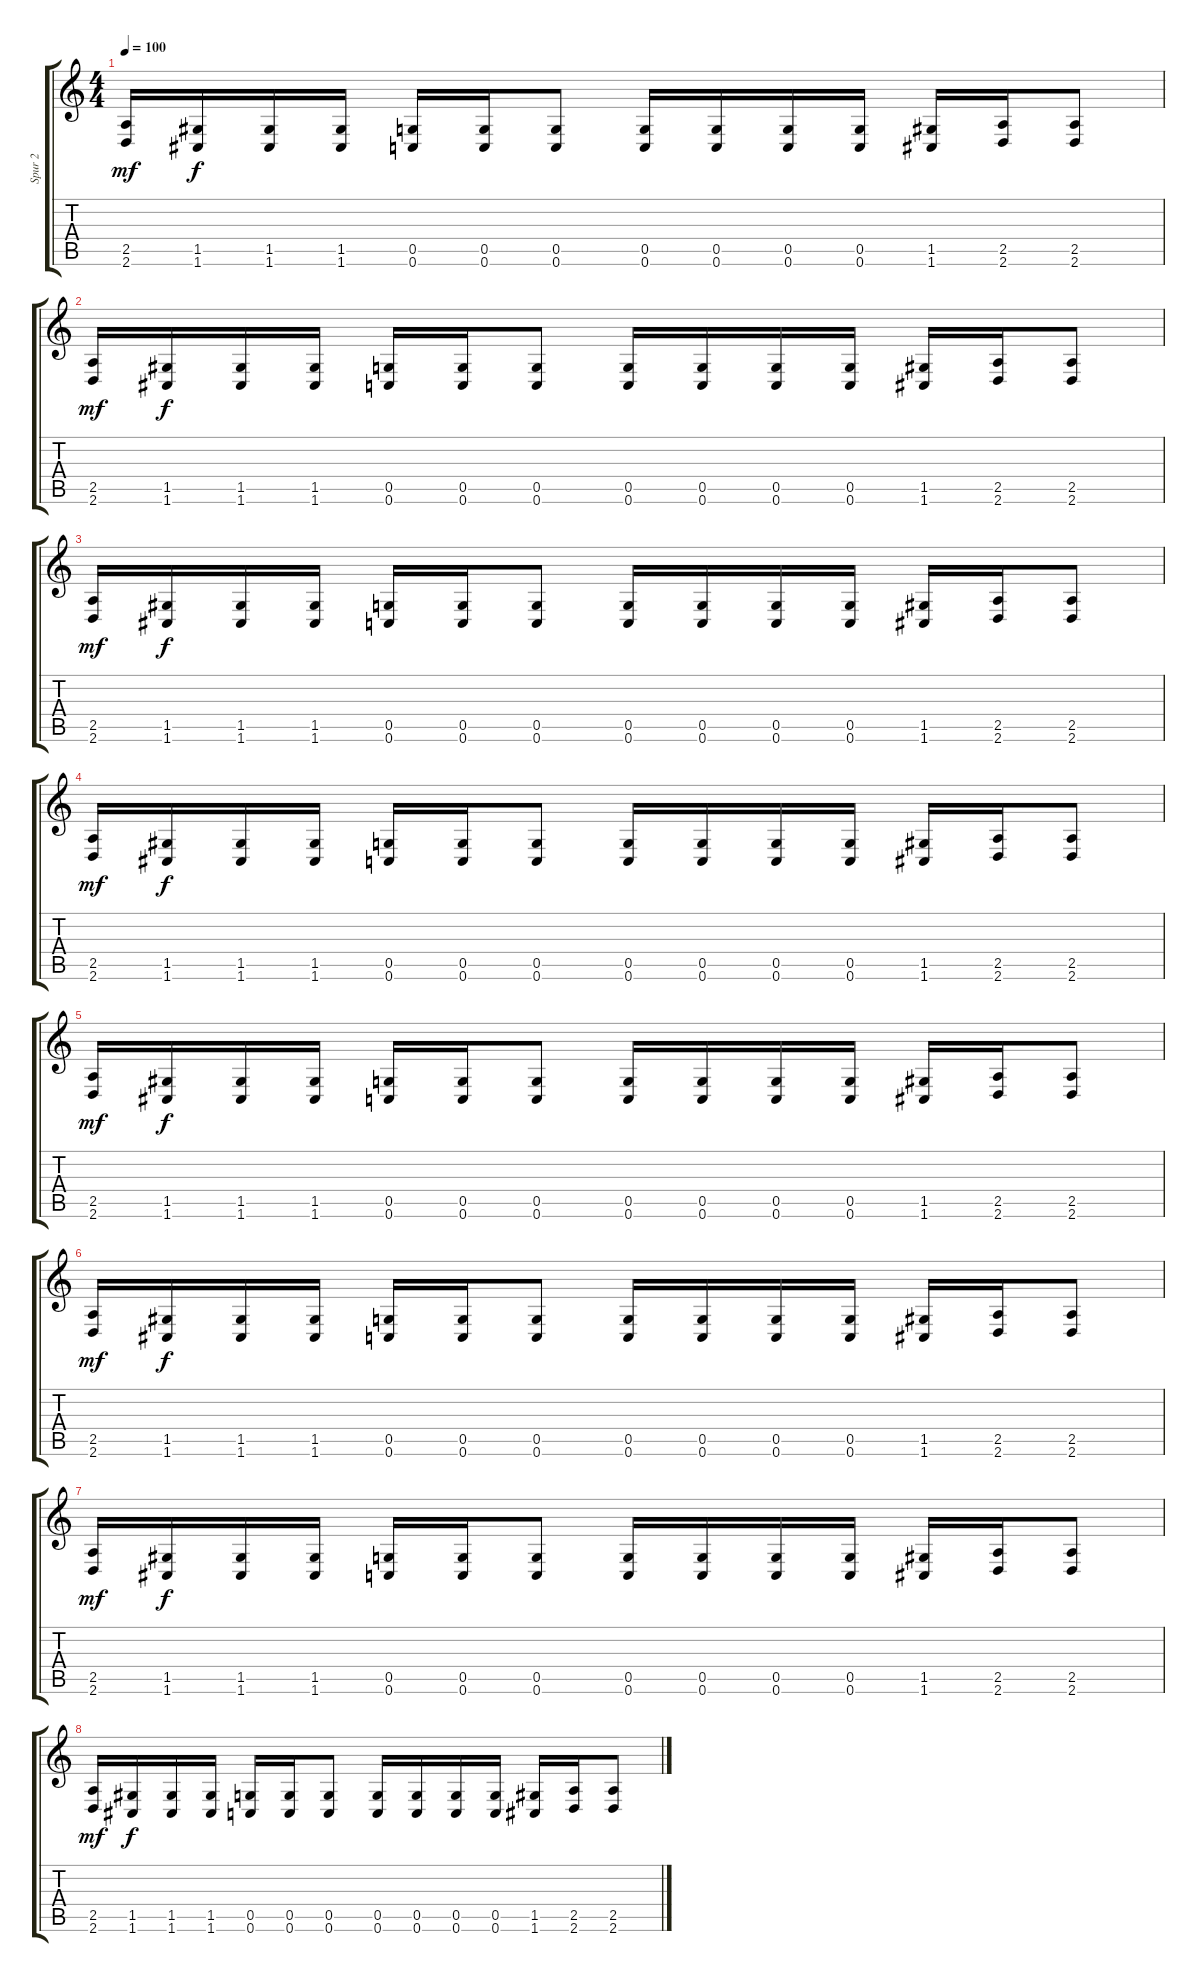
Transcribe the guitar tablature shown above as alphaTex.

\track ("Spur 2" "Spur 2") {instrument distortionguitar}
\staff {score tabs}
\tuning (D4 A3 F3 C3 G2 C2) {hide}
\ts (4 4)
\tempo 100
\clef g2
\ks c
(2.5 2.6).16{dy mf} (1.5 1.6).16{dy f} (1.5 1.6).16 (1.5 1.6).16 (0.5 0.6).16 (0.5 0.6).16 (0.5 0.6).8 (0.5 0.6).16 (0.5 0.6).16 (0.5 0.6).16 (0.5 0.6).16 (1.5 1.6).16 (2.5 2.6).16 (2.5 2.6).8 |
(2.5 2.6).16{dy mf} (1.5 1.6).16{dy f} (1.5 1.6).16 (1.5 1.6).16 (0.5 0.6).16 (0.5 0.6).16 (0.5 0.6).8 (0.5 0.6).16 (0.5 0.6).16 (0.5 0.6).16 (0.5 0.6).16 (1.5 1.6).16 (2.5 2.6).16 (2.5 2.6).8 |
(2.5 2.6).16{dy mf} (1.5 1.6).16{dy f} (1.5 1.6).16 (1.5 1.6).16 (0.5 0.6).16 (0.5 0.6).16 (0.5 0.6).8 (0.5 0.6).16 (0.5 0.6).16 (0.5 0.6).16 (0.5 0.6).16 (1.5 1.6).16 (2.5 2.6).16 (2.5 2.6).8 |
(2.5 2.6).16{dy mf} (1.5 1.6).16{dy f} (1.5 1.6).16 (1.5 1.6).16 (0.5 0.6).16 (0.5 0.6).16 (0.5 0.6).8 (0.5 0.6).16 (0.5 0.6).16 (0.5 0.6).16 (0.5 0.6).16 (1.5 1.6).16 (2.5 2.6).16 (2.5 2.6).8 |
(2.5 2.6).16{dy mf} (1.5 1.6).16{dy f} (1.5 1.6).16 (1.5 1.6).16 (0.5 0.6).16 (0.5 0.6).16 (0.5 0.6).8 (0.5 0.6).16 (0.5 0.6).16 (0.5 0.6).16 (0.5 0.6).16 (1.5 1.6).16 (2.5 2.6).16 (2.5 2.6).8 |
(2.5 2.6).16{dy mf} (1.5 1.6).16{dy f} (1.5 1.6).16 (1.5 1.6).16 (0.5 0.6).16 (0.5 0.6).16 (0.5 0.6).8 (0.5 0.6).16 (0.5 0.6).16 (0.5 0.6).16 (0.5 0.6).16 (1.5 1.6).16 (2.5 2.6).16 (2.5 2.6).8 |
(2.5 2.6).16{dy mf} (1.5 1.6).16{dy f} (1.5 1.6).16 (1.5 1.6).16 (0.5 0.6).16 (0.5 0.6).16 (0.5 0.6).8 (0.5 0.6).16 (0.5 0.6).16 (0.5 0.6).16 (0.5 0.6).16 (1.5 1.6).16 (2.5 2.6).16 (2.5 2.6).8 |
(2.5 2.6).16{dy mf} (1.5 1.6).16{dy f} (1.5 1.6).16 (1.5 1.6).16 (0.5 0.6).16 (0.5 0.6).16 (0.5 0.6).8 (0.5 0.6).16 (0.5 0.6).16 (0.5 0.6).16 (0.5 0.6).16 (1.5 1.6).16 (2.5 2.6).16 (2.5 2.6).8
